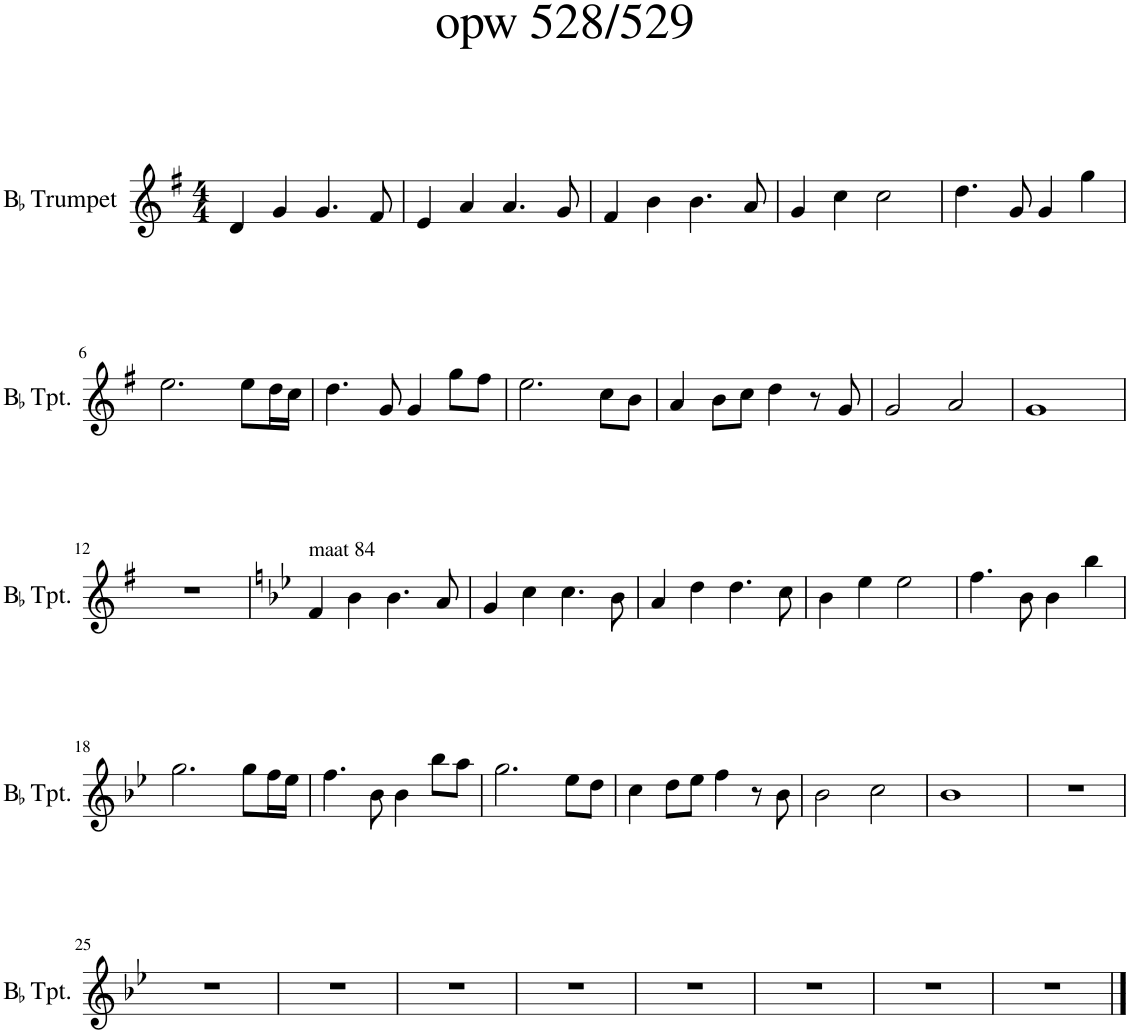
**kern
*part1
*staff1
*I"BaccidentalFlat Trumpet
*I'BaccidentalFlat Tpt.
*clefG2
*Trd1c2
*k[f#]
*M4/4
=1
4d/
4g/
4.g/
8f#/
=2
4e/
4a/
4.a/
8g/
=3
4f#/
4b\
4.b\
8a/
=4
4g/
4cc\
2cc\
=5
4.dd\
8g/
4g/
4gg\
!!LO:LB:g=z
=6
2.ee\
8ee\L
16dd\L
16cc\JJ
=7
4.dd\
8g/
4g/
8gg\L
8ff#\J
=8
2.ee\
8cc\L
8b\J
=9
4a/
8b\L
8cc\J
4dd\
8r
8g/
=10
2g/
2a/
=11
1g
!!LO:LB:g=z
=12
1r
=13
*k[b-e-]
!LO:TX:a:t=maat 84
4f/
4b-\
4.b-\
8a/
=14
4g/
4cc\
4.cc\
8b-\
=15
4a/
4dd\
4.dd\
8cc\
=16
4b-\
4ee-\
2ee-\
=17
4.ff\
8b-\
4b-\
4bb-\
!!LO:LB:g=z
=18
2.gg\
8gg\L
16ff\L
16ee-\JJ
=19
4.ff\
8b-\
4b-\
8bb-\L
8aa\J
=20
2.gg\
8ee-\L
8dd\J
=21
4cc\
8dd\L
8ee-\J
4ff\
8r
8b-\
=22
2b-\
2cc\
=23
1b-
=24
1r
!!LO:LB:g=z
=25
1r
=26
1r
=27
1r
=28
1r
=29
1r
=30
1r
=31
1r
=32
1r
==
*-
